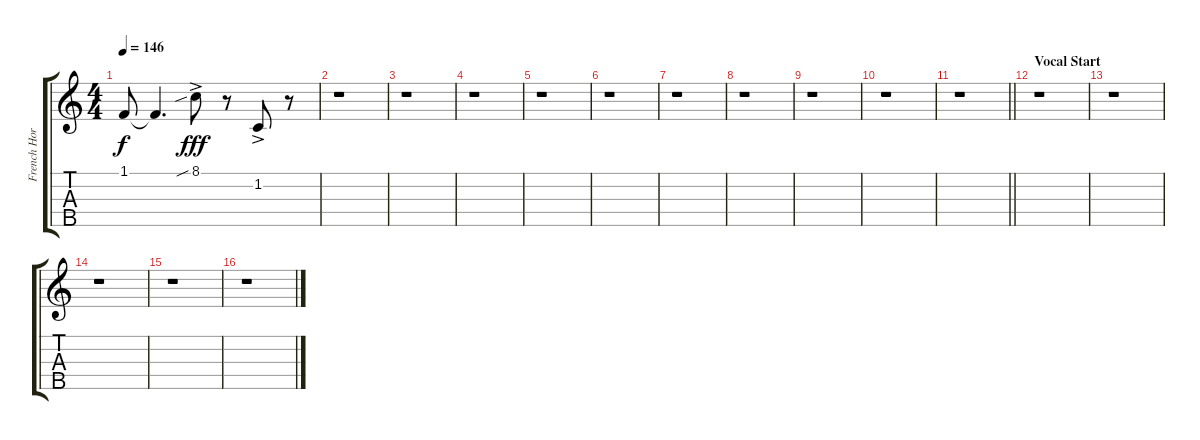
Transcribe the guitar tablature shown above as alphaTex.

\track ("French Horn" "French Hor") {instrument frenchhorn}
\staff {score tabs}
\tuning (E4 B3 G3 D3 A2) {hide}
\ts (4 4)
\tempo 146
\clef g2
\ks c
1.1.8{dy f} 1.1{t}.4{d} 8.1{sib ac}.8{dy fff} r.8 1.2{ac}.8 r.8 |
r.1 |
r.1 |
r.1 |
r.1 |
r.1 |
r.1 |
r.1 |
r.1 |
r.1 |
\barLineRight lightlight
r.1 |
\section ("" "Vocal Start")
r.1 |
r.1 |
r.1 |
r.1 |
r.1
